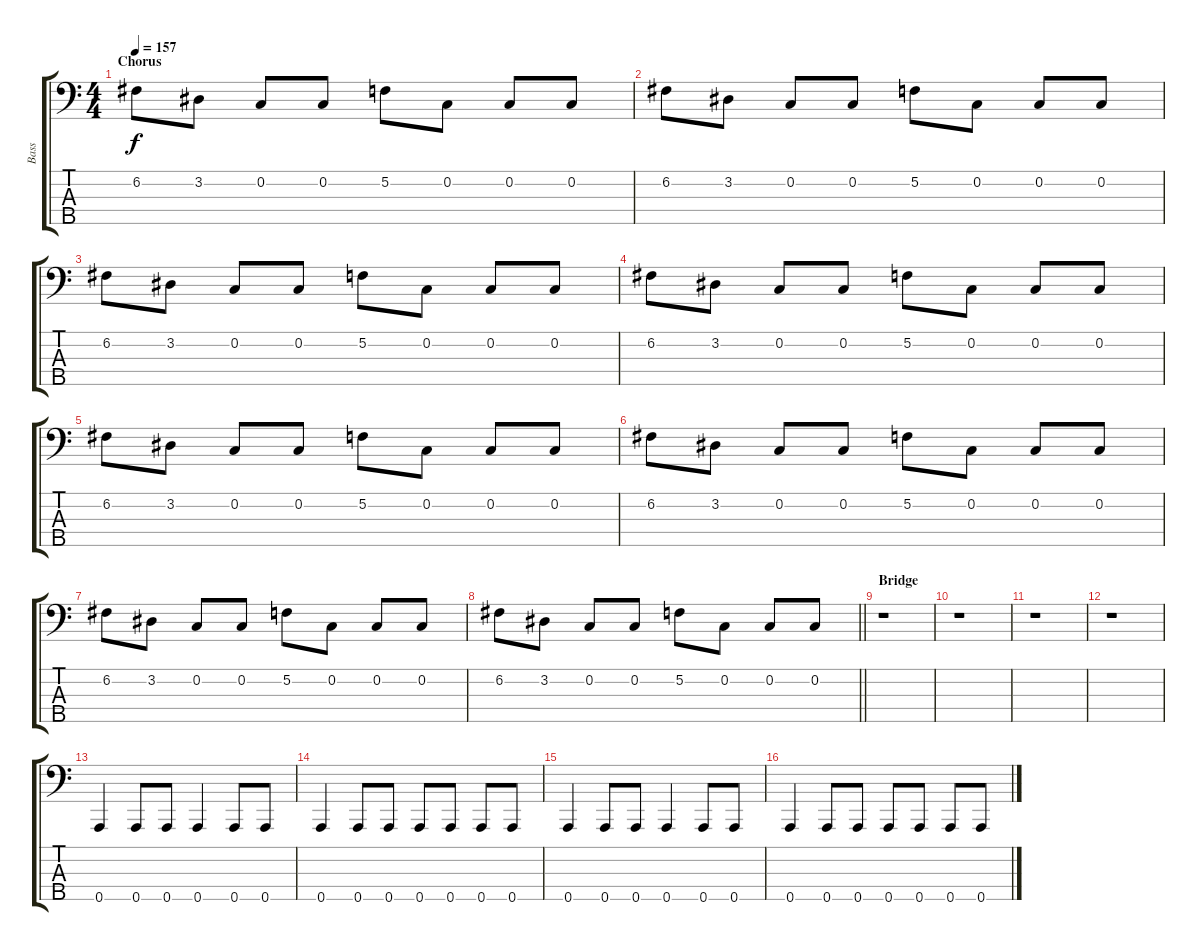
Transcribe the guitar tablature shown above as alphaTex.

\track ("Bass" "Bass") {instrument electricbasspick}
\staff {score tabs}
\tuning (F2 C2 G1 C1 A0) {hide}
\ts (4 4)
\section ("" "Chorus")
\tempo 157
\clef f4
\ks c
6.2.8{dy f} 3.2.8 0.2.8 0.2.8 5.2.8 0.2.8 0.2.8 0.2.8 |
6.2.8 3.2.8 0.2.8 0.2.8 5.2.8 0.2.8 0.2.8 0.2.8 |
6.2.8 3.2.8 0.2.8 0.2.8 5.2.8 0.2.8 0.2.8 0.2.8 |
6.2.8 3.2.8 0.2.8 0.2.8 5.2.8 0.2.8 0.2.8 0.2.8 |
6.2.8 3.2.8 0.2.8 0.2.8 5.2.8 0.2.8 0.2.8 0.2.8 |
6.2.8 3.2.8 0.2.8 0.2.8 5.2.8 0.2.8 0.2.8 0.2.8 |
6.2.8 3.2.8 0.2.8 0.2.8 5.2.8 0.2.8 0.2.8 0.2.8 |
\barLineRight lightlight
6.2.8 3.2.8 0.2.8 0.2.8 5.2.8 0.2.8 0.2.8 0.2.8 |
\section ("" "Bridge")
r.1 |
r.1 |
r.1 |
r.1 |
0.5.4 0.5.8 0.5.8 0.5.4 0.5.8 0.5.8 |
0.5.4 0.5.8 0.5.8 0.5.8 0.5.8 0.5.8 0.5.8 |
0.5.4 0.5.8 0.5.8 0.5.4 0.5.8 0.5.8 |
0.5.4 0.5.8 0.5.8 0.5.8 0.5.8 0.5.8 0.5.8
